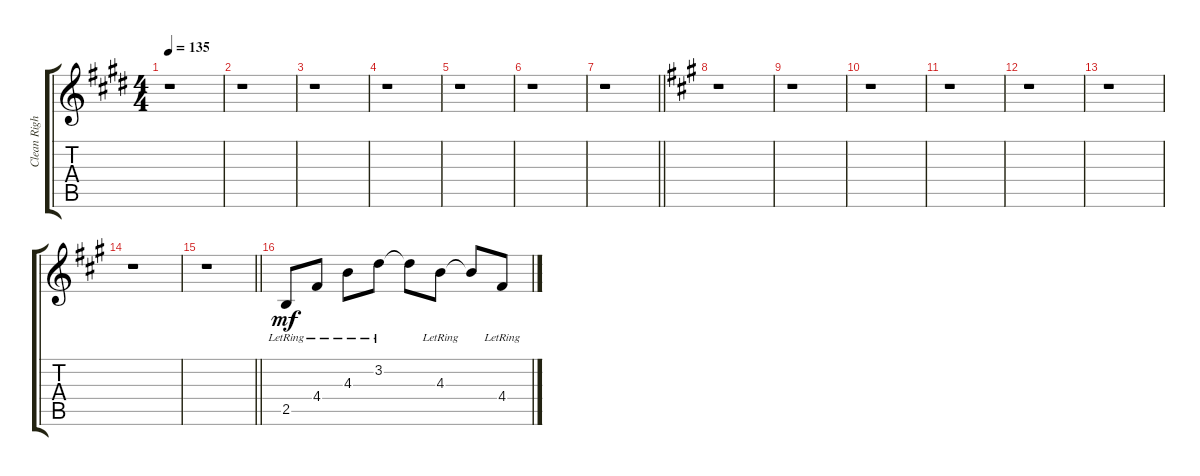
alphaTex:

\track ("Clean Right" "Clean Righ") {instrument electricguitarjazz}
\staff {score tabs}
\tuning (E4 B3 G3 D3 A2 E2) {hide}
\ts (4 4)
\tempo 135
\clef g2
\ks e
r.1{dy f} |
r.1 |
r.1 |
r.1 |
r.1 |
r.1 |
\barLineRight lightlight
r.1 |
\ks a
r.1 |
r.1 |
r.1 |
r.1 |
r.1 |
r.1 |
r.1 |
\barLineRight lightlight
r.1 |
2.5{lr}.8{dy mf} 4.4{lr}.8 4.3{lr}.8 3.2{lr}.8 3.2{t}.8 4.3{lr}.8 4.3{t}.8 4.4{lr}.8
